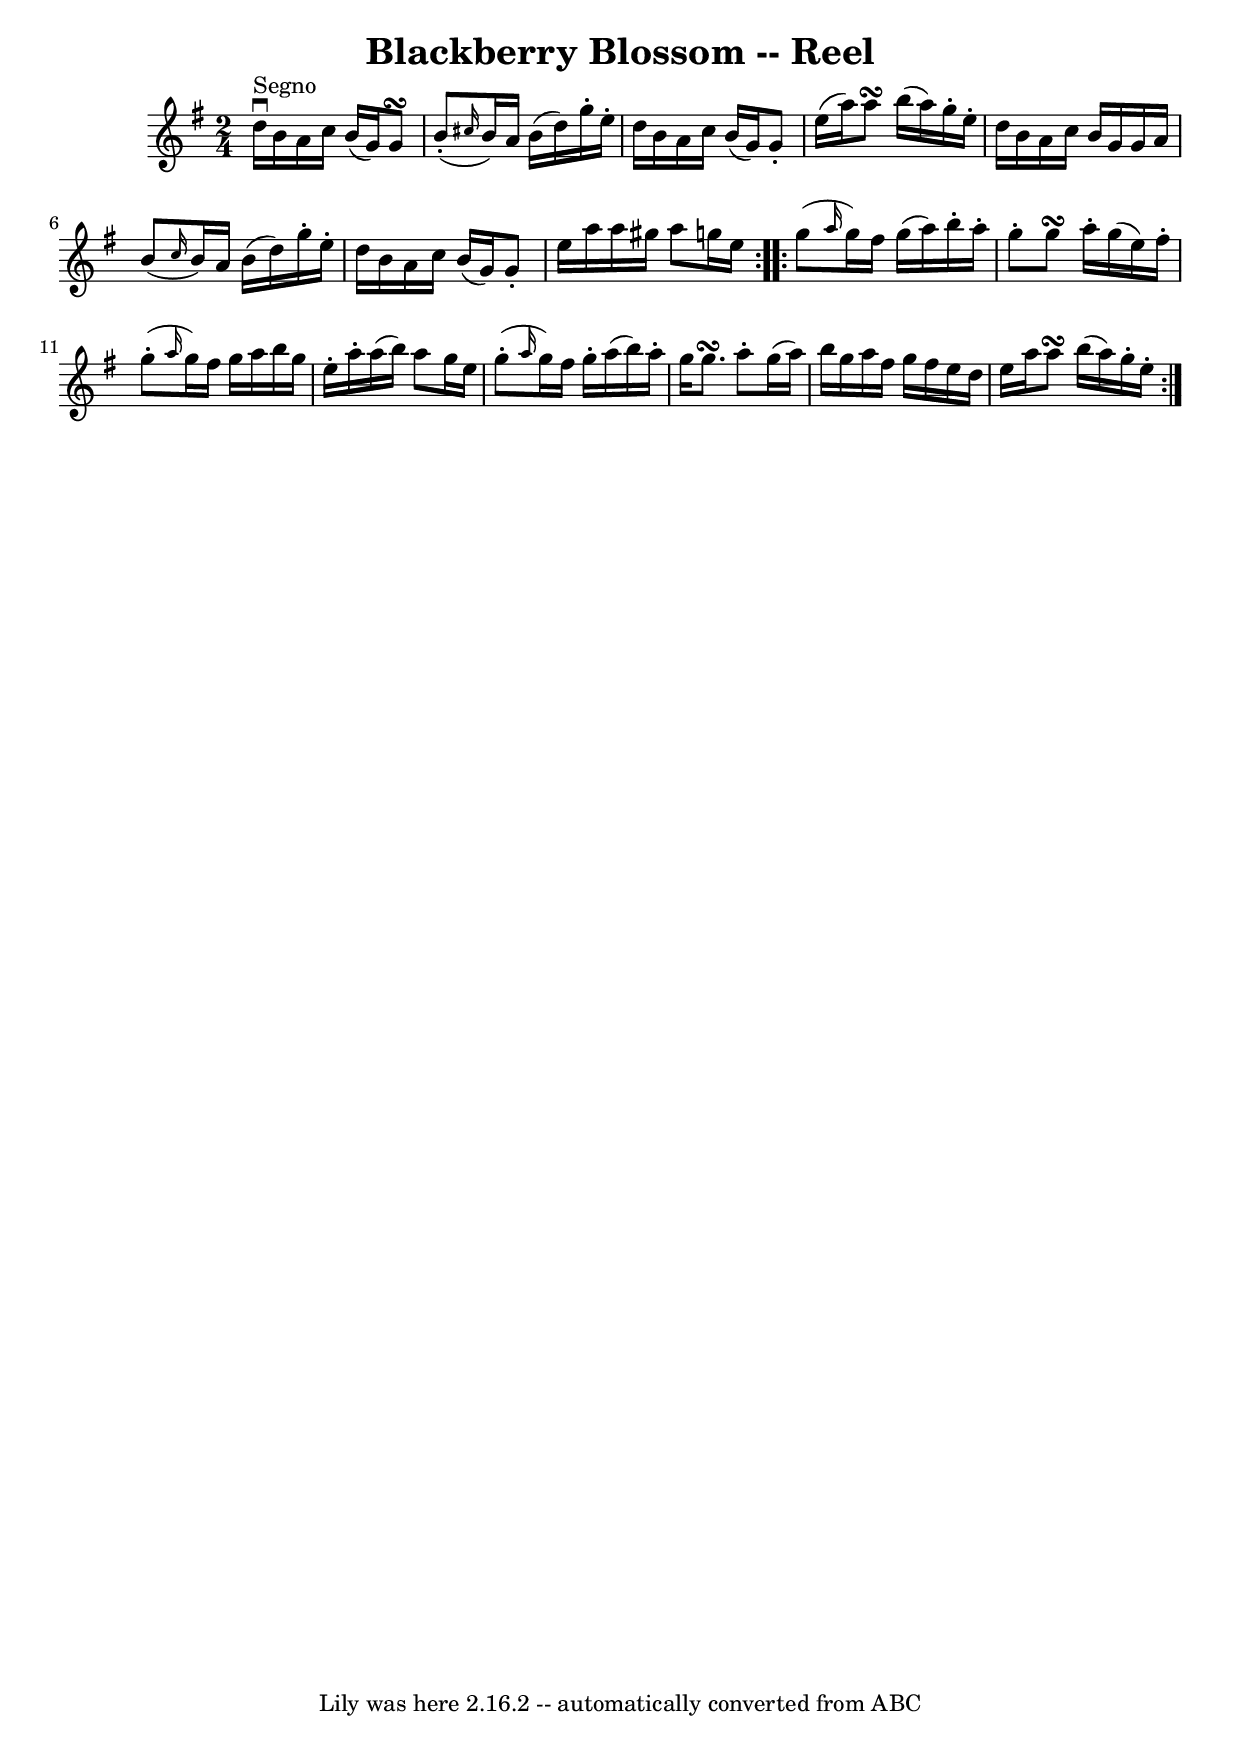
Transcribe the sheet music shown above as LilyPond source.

\version "2.7.40"
\include "Mammoth.ily"
\header {
	%% book = "Ryan's Mammoth Collection"
	crossRefNumber = "1"
	footnotes = ""
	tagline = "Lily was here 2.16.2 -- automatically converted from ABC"
	title = "Blackberry Blossom -- Reel"
}
voicedefault =  {


\repeat volta 2 {
\time 2/4 \key g \major d''16^"Segno"^\downbow b'16 a'16 c''16    
b'16 (g'16) g'8\turn  |
 b'8 (-. \grace { cis''16  }   
b'16) a'16 b'16 (d''16) g''16 -. e''16 -. |
 d''16    
b'16 a'16 c''16 b'16 (g'16) g'8 -. |
 e''16 (a''16  
-) a''8\turn b''16 (a''16) g''16 -. e''16 -. |
 d''16  
 b'16 a'16 c''16 b'16 g'16 g'16 a'16  |
 b'8 (
\grace { c''16  } b'16) a'16 b'16 (d''16) g''16 -. e''16 
-. |
 d''16 b'16 a'16 c''16 b'16 (g'16) g'8 -. 
|
 e''16 a''16 a''16 gis''16 a''8 g''!16 e''16  }     
\repeat volta 2 { g''8 (\grace { a''16  } g''16) fis''16 g''16 
(a''16) b''16 -. a''16 -. |
 g''8 -. g''8\turn a''16 -.  
 g''16 (e''16) fis''16 -. |
 g''8 (-. \grace { a''16  }   
g''16) fis''16 g''16 a''16 b''16 g''16  |
 e''16 -.   
a''16 -. a''16 (b''16) a''8 g''16 e''16  |
 g''8 
(-. \grace { a''16  } g''16) fis''16 g''16 -. a''16 (b''16  
-) a''16 -. |
 g''16 g''8.\turn a''8 -. g''16 (a''16) 
|
 b''16 g''16 a''16 fis''16 g''16 fis''16 e''16    
d''16  |
 e''16 a''16 a''8\turn b''16 (a''16) g''16 -. 
 e''16 -.   }   
}

\score{
    <<

	\context Staff="default"
	{
	    \voicedefault 
	}

    >>
	\layout {
	}
	\midi {}
}
